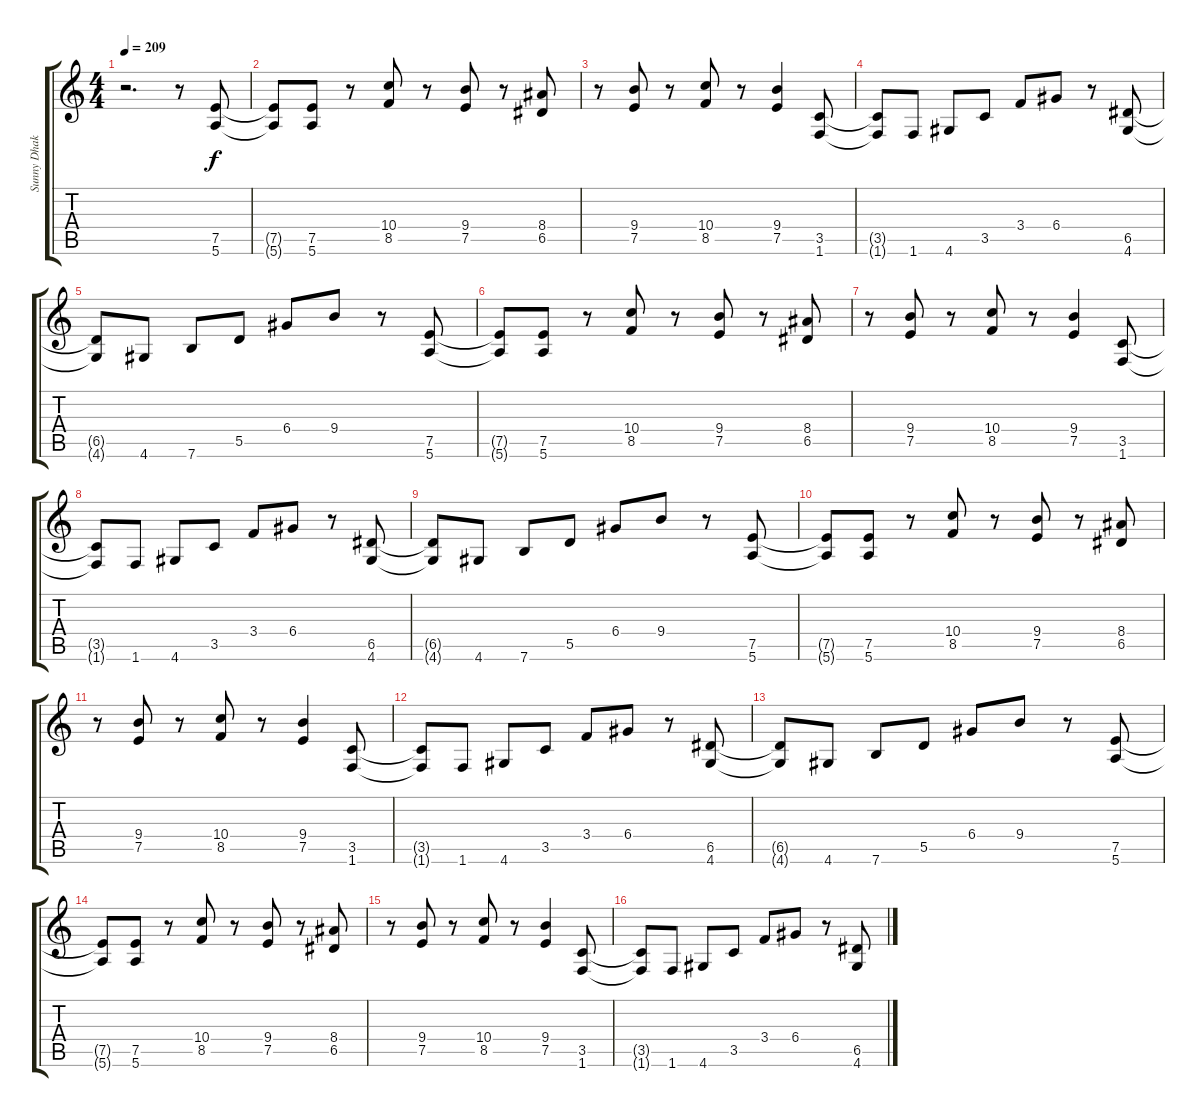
\track ("Sunny Dhak" "Sunny Dhak") {instrument distortionguitar}
\staff {score tabs}
\tuning (E4 B3 G3 D3 A2 E2) {hide}
\ts (4 4)
\tempo 209
\clef g2
\ks c
r.2{d dy f instrument distortionguitar} r.8 (7.5 5.6).8 |
(7.5{t} 5.6{t}).8 (7.5 5.6).8 r.8 (10.4 8.5).8 r.8 (9.4 7.5).8 r.8 (8.4 6.5).8 |
r.8 (9.4 7.5).8 r.8 (10.4 8.5).8 r.8 (9.4 7.5).4 (3.5 1.6).8 |
(3.5{t} 1.6{t}).8 1.6.8 4.6.8 3.5.8 3.4.8 6.4.8 r.8 (6.5 4.6).8 |
(6.5{t} 4.6{t}).8 4.6.8 7.6.8 5.5.8 6.4.8 9.4.8 r.8 (7.5 5.6).8 |
(7.5{t} 5.6{t}).8 (7.5 5.6).8 r.8 (10.4 8.5).8 r.8 (9.4 7.5).8 r.8 (8.4 6.5).8 |
r.8 (9.4 7.5).8 r.8 (10.4 8.5).8 r.8 (9.4 7.5).4 (3.5 1.6).8 |
(3.5{t} 1.6{t}).8 1.6.8 4.6.8 3.5.8 3.4.8 6.4.8 r.8 (6.5 4.6).8 |
(6.5{t} 4.6{t}).8 4.6.8 7.6.8 5.5.8 6.4.8 9.4.8 r.8 (7.5 5.6).8 |
(7.5{t} 5.6{t}).8 (7.5 5.6).8 r.8 (10.4 8.5).8 r.8 (9.4 7.5).8 r.8 (8.4 6.5).8 |
r.8 (9.4 7.5).8 r.8 (10.4 8.5).8 r.8 (9.4 7.5).4 (3.5 1.6).8 |
(3.5{t} 1.6{t}).8 1.6.8 4.6.8 3.5.8 3.4.8 6.4.8 r.8 (6.5 4.6).8 |
(6.5{t} 4.6{t}).8 4.6.8 7.6.8 5.5.8 6.4.8 9.4.8 r.8 (7.5 5.6).8 |
(7.5{t} 5.6{t}).8 (7.5 5.6).8 r.8 (10.4 8.5).8 r.8 (9.4 7.5).8 r.8 (8.4 6.5).8 |
r.8 (9.4 7.5).8 r.8 (10.4 8.5).8 r.8 (9.4 7.5).4 (3.5 1.6).8 |
(3.5{t} 1.6{t}).8 1.6.8 4.6.8 3.5.8 3.4.8 6.4.8 r.8 (6.5 4.6).8
